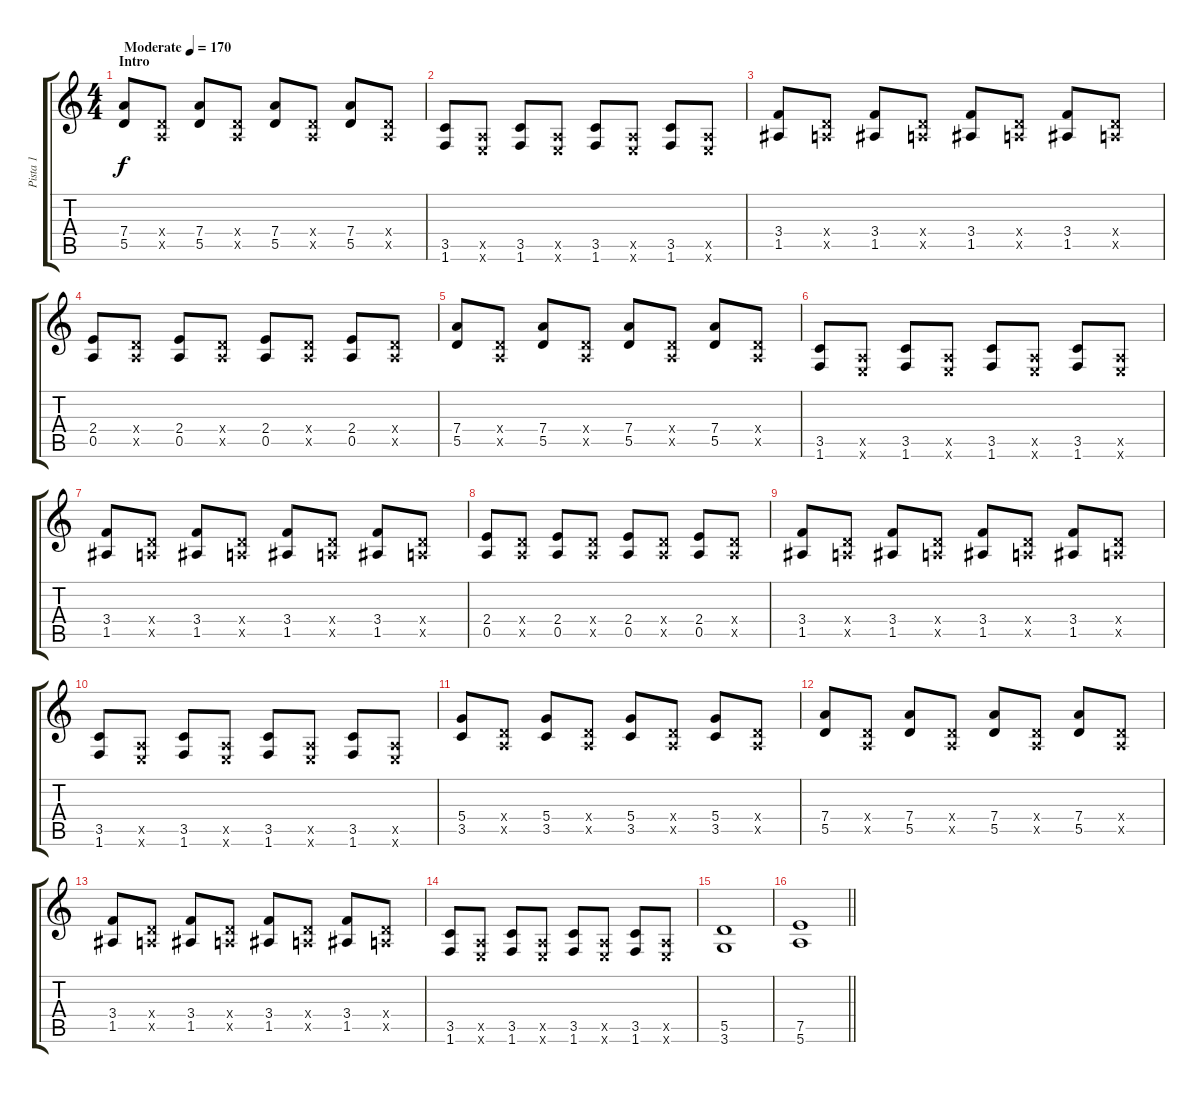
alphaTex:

\track ("Pista 1" "Pista 1") {instrument distortionguitar}
\staff {score tabs}
\tuning (E4 B3 G3 D3 A2 E2) {hide}
\ts (4 4)
\section ("" "Intro")
\tempo (170 "Moderate")
\clef g2
\ks c
(7.4 5.5).8{dy f instrument distortionguitar} (0.4{x} 0.5{x}).8 (7.4 5.5).8 (0.4{x} 0.5{x}).8 (7.4 5.5).8 (0.4{x} 0.5{x}).8 (7.4 5.5).8 (0.4{x} 0.5{x}).8 |
(3.5 1.6).8 (0.5{x} 0.6{x}).8 (3.5 1.6).8 (0.5{x} 0.6{x}).8 (3.5 1.6).8 (0.5{x} 0.6{x}).8 (3.5 1.6).8 (0.5{x} 0.6{x}).8 |
(3.4 1.5).8 (0.4{x} 0.5{x}).8 (3.4 1.5).8 (0.4{x} 0.5{x}).8 (3.4 1.5).8 (0.4{x} 0.5{x}).8 (3.4 1.5).8 (0.4{x} 0.5{x}).8 |
(2.4 0.5).8 (0.4{x} 0.5{x}).8 (2.4 0.5).8 (0.4{x} 0.5{x}).8 (2.4 0.5).8 (0.4{x} 0.5{x}).8 (2.4 0.5).8 (0.4{x} 0.5{x}).8 |
(7.4 5.5).8 (0.4{x} 0.5{x}).8 (7.4 5.5).8 (0.4{x} 0.5{x}).8 (7.4 5.5).8 (0.4{x} 0.5{x}).8 (7.4 5.5).8 (0.4{x} 0.5{x}).8 |
(3.5 1.6).8 (0.5{x} 0.6{x}).8 (3.5 1.6).8 (0.5{x} 0.6{x}).8 (3.5 1.6).8 (0.5{x} 0.6{x}).8 (3.5 1.6).8 (0.5{x} 0.6{x}).8 |
(3.4 1.5).8 (0.4{x} 0.5{x}).8 (3.4 1.5).8 (0.4{x} 0.5{x}).8 (3.4 1.5).8 (0.4{x} 0.5{x}).8 (3.4 1.5).8 (0.4{x} 0.5{x}).8 |
(2.4 0.5).8 (0.4{x} 0.5{x}).8 (2.4 0.5).8 (0.4{x} 0.5{x}).8 (2.4 0.5).8 (0.4{x} 0.5{x}).8 (2.4 0.5).8 (0.4{x} 0.5{x}).8 |
(3.4 1.5).8 (0.4{x} 0.5{x}).8 (3.4 1.5).8 (0.4{x} 0.5{x}).8 (3.4 1.5).8 (0.4{x} 0.5{x}).8 (3.4 1.5).8 (0.4{x} 0.5{x}).8 |
(3.5 1.6).8 (0.5{x} 0.6{x}).8 (3.5 1.6).8 (0.5{x} 0.6{x}).8 (3.5 1.6).8 (0.5{x} 0.6{x}).8 (3.5 1.6).8 (0.5{x} 0.6{x}).8 |
(5.4 3.5).8 (0.4{x} 0.5{x}).8 (5.4 3.5).8 (0.4{x} 0.5{x}).8 (5.4 3.5).8 (0.4{x} 0.5{x}).8 (5.4 3.5).8 (0.4{x} 0.5{x}).8 |
(7.4 5.5).8 (0.4{x} 0.5{x}).8 (7.4 5.5).8 (0.4{x} 0.5{x}).8 (7.4 5.5).8 (0.4{x} 0.5{x}).8 (7.4 5.5).8 (0.4{x} 0.5{x}).8 |
(3.4 1.5).8 (0.4{x} 0.5{x}).8 (3.4 1.5).8 (0.4{x} 0.5{x}).8 (3.4 1.5).8 (0.4{x} 0.5{x}).8 (3.4 1.5).8 (0.4{x} 0.5{x}).8 |
(3.5 1.6).8 (0.5{x} 0.6{x}).8 (3.5 1.6).8 (0.5{x} 0.6{x}).8 (3.5 1.6).8 (0.5{x} 0.6{x}).8 (3.5 1.6).8 (0.5{x} 0.6{x}).8 |
(5.5 3.6).1 |
\barLineRight lightlight
(7.5 5.6).1
